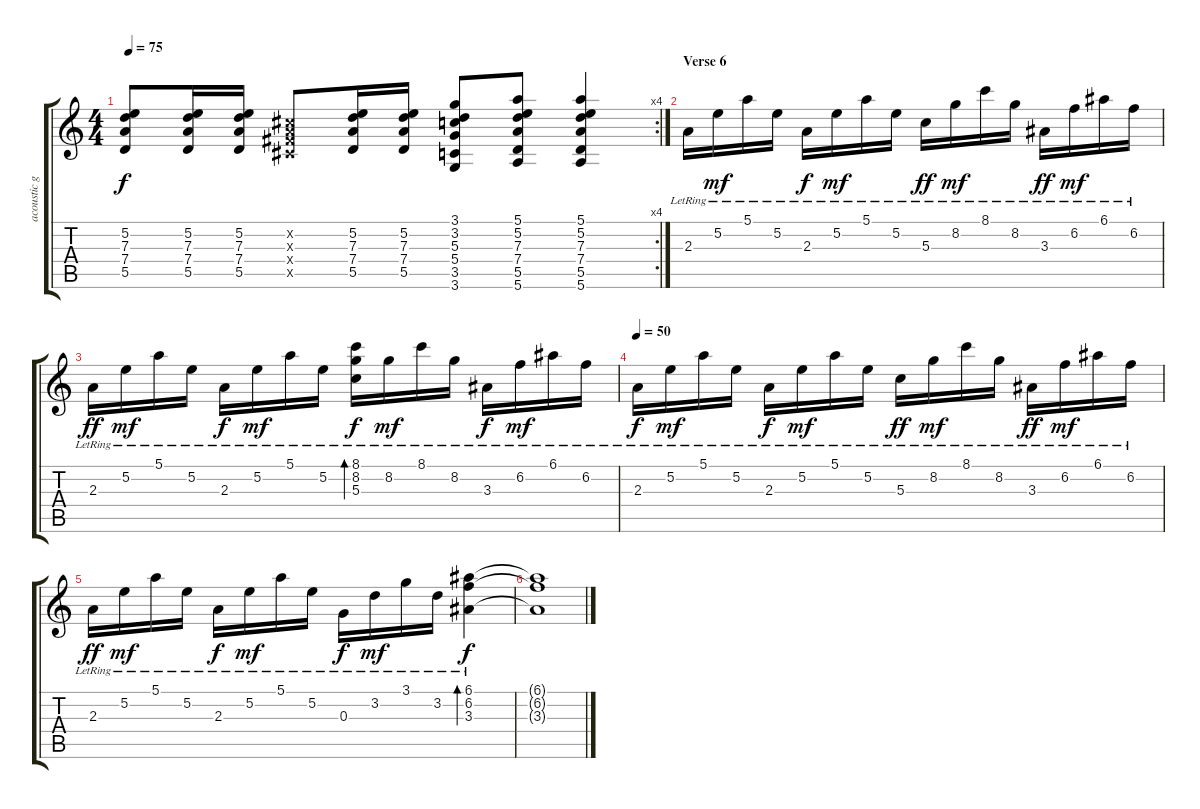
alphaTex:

\track ("acoustic gtr" "acoustic g") {instrument acousticguitarsteel}
\staff {score tabs}
\tuning (E4 B3 G3 D3 A2 E2) {hide}
\rc 4
\ts (4 4)
\tempo 75
\clef g2
\ks c
(5.2 7.3 7.4 5.5).8{dy f} (5.2 7.3 7.4 5.5).16 (5.2 7.3 7.4 5.5).16 (2.2{x} 2.3{x} 4.4{x} 4.5{x}).8 (5.2 7.3 7.4 5.5).16 (5.2 7.3 7.4 5.5).16 (3.1 3.2 5.3 5.4 3.5 3.6).8 (5.1 5.2 7.3 7.4 5.5 5.6).8 (5.1 5.2 7.3 7.4 5.5 5.6).4 |
\section ("" "Verse 6")
2.3{lr}.16 5.2{lr}.16{dy mf} 5.1{lr}.16 5.2{lr}.16 2.3{lr}.16{dy f} 5.2{lr}.16{dy mf} 5.1{lr}.16 5.2{lr}.16 5.3{lr}.16{dy ff} 8.2{lr}.16{dy mf} 8.1{lr}.16 8.2{lr}.16 3.3{lr}.16{dy ff} 6.2{lr}.16{dy mf} 6.1{lr}.16 6.2{lr}.16 |
2.3{lr}.16{dy ff} 5.2{lr}.16{dy mf} 5.1{lr}.16 5.2{lr}.16 2.3{lr}.16{dy f} 5.2{lr}.16{dy mf} 5.1{lr}.16 5.2{lr}.16 (8.1{lr} 8.2{lr} 5.3{lr}).16{bd 60 dy f} 8.2{lr}.16{dy mf} 8.1{lr}.16 8.2{lr}.16 3.3{lr}.16{dy f} 6.2{lr}.16{dy mf} 6.1{lr}.16 6.2{lr}.16 |
\tempo 50
2.3{lr}.16{dy f} 5.2{lr}.16{dy mf} 5.1{lr}.16 5.2{lr}.16 2.3{lr}.16{dy f} 5.2{lr}.16{dy mf} 5.1{lr}.16 5.2{lr}.16 5.3{lr}.16{dy ff} 8.2{lr}.16{dy mf} 8.1{lr}.16 8.2{lr}.16 3.3{lr}.16{dy ff} 6.2{lr}.16{dy mf} 6.1{lr}.16 6.2{lr}.16 |
2.3{lr}.16{dy ff} 5.2{lr}.16{dy mf} 5.1{lr}.16 5.2{lr}.16 2.3{lr}.16{dy f} 5.2{lr}.16{dy mf} 5.1{lr}.16 5.2{lr}.16 0.3{lr}.16{dy f} 3.2{lr}.16{dy mf} 3.1{lr}.16 3.2{lr}.16 (6.1 6.2 3.3{lr}).4{bd 120 dy f} |
(6.1{t} 6.2{t} 3.3{t}).1
